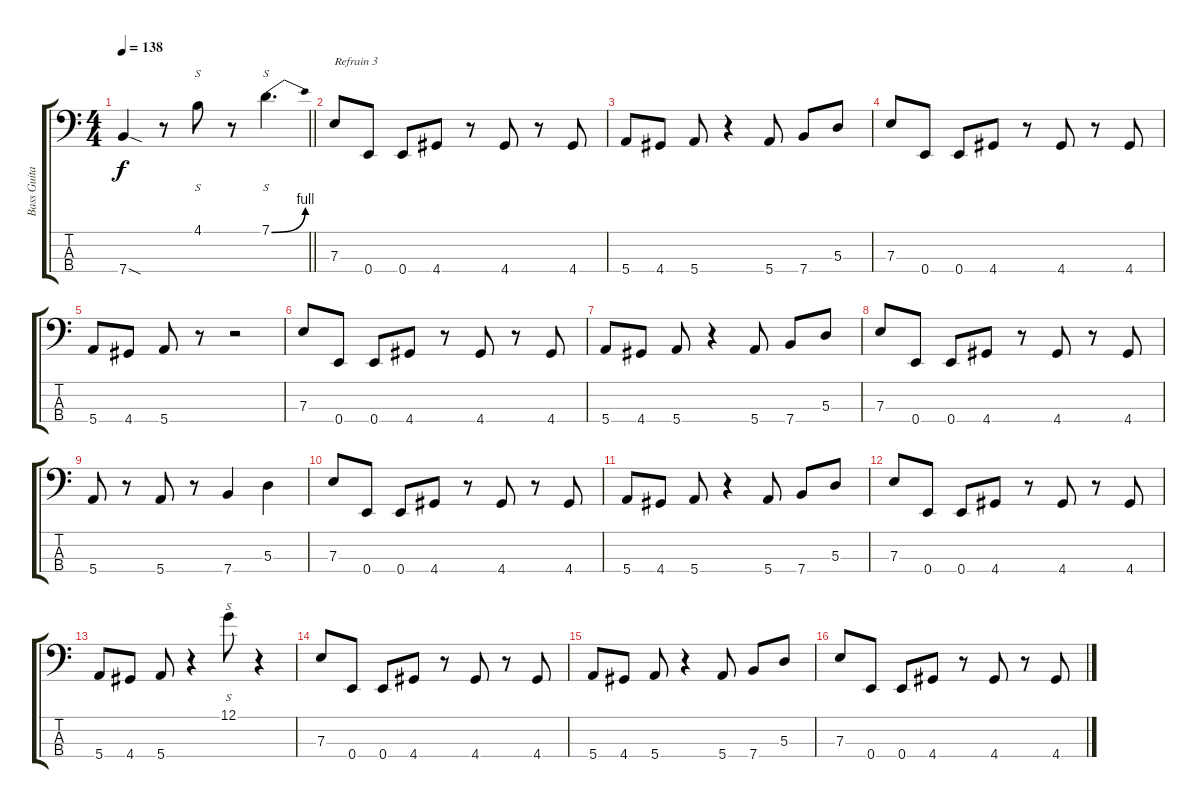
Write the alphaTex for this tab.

\track ("Bass Guitar" "Bass Guita") {instrument electricbassfinger}
\staff {score tabs}
\tuning (G2 D2 A1 E1) {hide}
\ts (4 4)
\tempo 138
\clef f4
\barLineRight lightlight
\ks c
7.4{sod}.4{dy f} r.8 4.1.8{s instrument slapbass1} r.8 7.1{be (bend 0 0 60 4)}.4{s d} |
7.3.8{txt "Refrain 3" instrument electricbassfinger} 0.4.8 0.4.8 4.4.8 r.8 4.4.8 r.8 4.4.8 |
5.4.8 4.4.8 5.4.8 r.4 5.4.8 7.4.8 5.3.8 |
7.3.8 0.4.8 0.4.8 4.4.8 r.8 4.4.8 r.8 4.4.8 |
5.4.8 4.4.8 5.4.8 r.8 r.2 |
7.3.8 0.4.8 0.4.8 4.4.8 r.8 4.4.8 r.8 4.4.8 |
5.4.8 4.4.8 5.4.8 r.4 5.4.8 7.4.8 5.3.8 |
7.3.8 0.4.8 0.4.8 4.4.8 r.8 4.4.8 r.8 4.4.8 |
5.4.8 r.8 5.4.8 r.8 7.4.4 5.3.4 |
7.3.8 0.4.8 0.4.8 4.4.8 r.8 4.4.8 r.8 4.4.8 |
5.4.8 4.4.8 5.4.8 r.4 5.4.8 7.4.8 5.3.8 |
7.3.8 0.4.8 0.4.8 4.4.8 r.8 4.4.8 r.8 4.4.8 |
5.4.8 4.4.8 5.4.8 r.4 12.1.8{s instrument slapbass1} r.4 |
7.3.8{instrument electricbassfinger} 0.4.8 0.4.8 4.4.8 r.8 4.4.8 r.8 4.4.8 |
5.4.8 4.4.8 5.4.8 r.4 5.4.8 7.4.8 5.3.8 |
7.3.8 0.4.8 0.4.8 4.4.8 r.8 4.4.8 r.8 4.4.8
